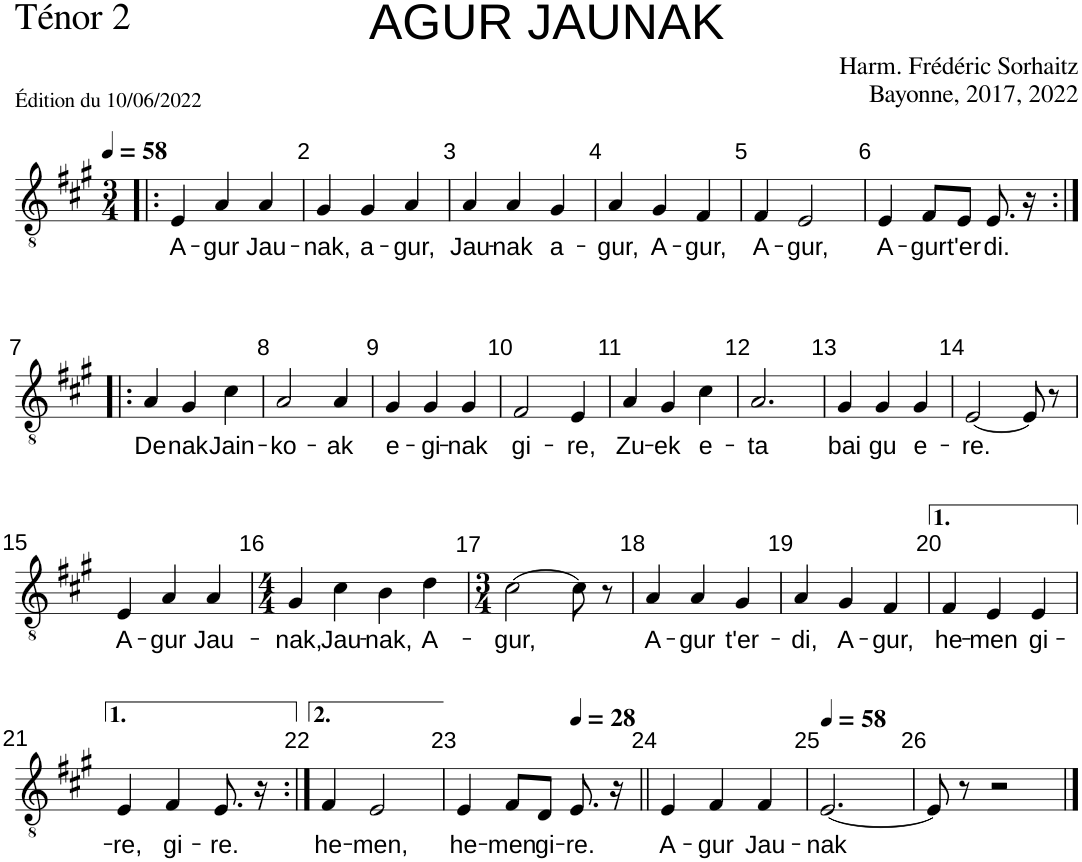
**kern	**text
*part1	*part1
*staff1	*staff1
*I"Ténor 2	*
*I'T. 2	*
*clefGv2	*
*k[f#c#g#]	*
*M3/4	*
*MM58	*
=1!|:	=1!|:
!	!LO:LY:b
4E/	A-
!	!LO:LY:b
4A/	-gur
!	!LO:LY:b
4A/	Jau-
=2	=2
!	!LO:LY:b
4G#/	-nak,
!	!LO:LY:b
4G#/	a-
!	!LO:LY:b
4A/	-gur,
=3	=3
!	!LO:LY:b
4A/	Jau-
!	!LO:LY:b
4A/	-nak
!	!LO:LY:b
4G#/	a-
=4	=4
!	!LO:LY:b
4A/	-gur,
!	!LO:LY:b
4G#/	A-
!	!LO:LY:b
4F#/	-gur,
=5	=5
!	!LO:LY:b
4F#/	A-
!	!LO:LY:b
2E/	-gur,
=6	=6
!	!LO:LY:b
4E/	A-
!	!LO:LY:b
8F#/L	-gur
!	!LO:LY:b
8E/J	t'er-
!	!LO:LY:b
8.E/	-di.
16r	.
!!LO:LB:g=z
=7:|!|:	=7:|!|:
!	!LO:LY:b
4A/	De-
!	!LO:LY:b
4G#/	-nak
!	!LO:LY:b
4c#\	Jain-
=8	=8
!	!LO:LY:b
2A/	-ko-
!	!LO:LY:b
4A/	-ak
=9	=9
!	!LO:LY:b
4G#/	e-
!	!LO:LY:b
4G#/	-gi-
!	!LO:LY:b
4G#/	-nak
=10	=10
!	!LO:LY:b
2F#/	gi-
!	!LO:LY:b
4E/	-re,
=11	=11
!	!LO:LY:b
4A/	Zu-
!	!LO:LY:b
4G#/	-ek
!	!LO:LY:b
4c#\	e-
=12	=12
!	!LO:LY:b
2.A/	-ta
=13	=13
!	!LO:LY:b
4G#/	bai
!	!LO:LY:b
4G#/	gu
!	!LO:LY:b
4G#/	e-
=14	=14
!	!LO:LY:b
[2E/	-re.
8E/]	.
8r	.
!!LO:LB:g=z
=15	=15
!	!LO:LY:b
4E/	A-
!	!LO:LY:b
4A/	-gur
!	!LO:LY:b
4A/	Jau-
=16	=16
*M4/4	*
!	!LO:LY:b
4G#/	-nak,
!	!LO:LY:b
4c#\	Jau-
!	!LO:LY:b
4B\	-nak,
!	!LO:LY:b
4d\	A-
=17	=17
*M3/4	*
!	!LO:LY:b
[2c#\	-gur,
8c#\]	.
8r	.
=18	=18
!	!LO:LY:b
4A/	A-
!	!LO:LY:b
4A/	-gur
!	!LO:LY:b
4G#/	t'er-
=19	=19
!	!LO:LY:b
4A/	-di,
!	!LO:LY:b
4G#/	A-
!	!LO:LY:b
4F#/	-gur,
=20	=20
!	!LO:LY:b
4F#/	he-
!	!LO:LY:b
4E/	-men
!	!LO:LY:b
4E/	gi-
!!LO:LB:g=z
=21	=21
!	!LO:LY:b
4E/	-re,
!	!LO:LY:b
4F#/	gi-
!	!LO:LY:b
8.E/	-re.
16r	.
=22:|!	=22:|!
!	!LO:LY:b
4F#/	he-
!	!LO:LY:b
2E/	-men,
=23	=23
!	!LO:LY:b
4E/	he-
!	!LO:LY:b
8F#/L	-men
!	!LO:LY:b
8D/J	gi-
*MM28	*
!	!LO:LY:b
8.E/	-re.
16r	.
=24||	=24||
!	!LO:LY:b
4E/	A-
!	!LO:LY:b
4F#/	-gur
!	!LO:LY:b
4F#/	Jau-
=25	=25
*MM58	*
!	!LO:LY:b
[2.E/	-nak
=26	=26
8E/]	.
8r	.
2r	.
==	==
*-	*-
